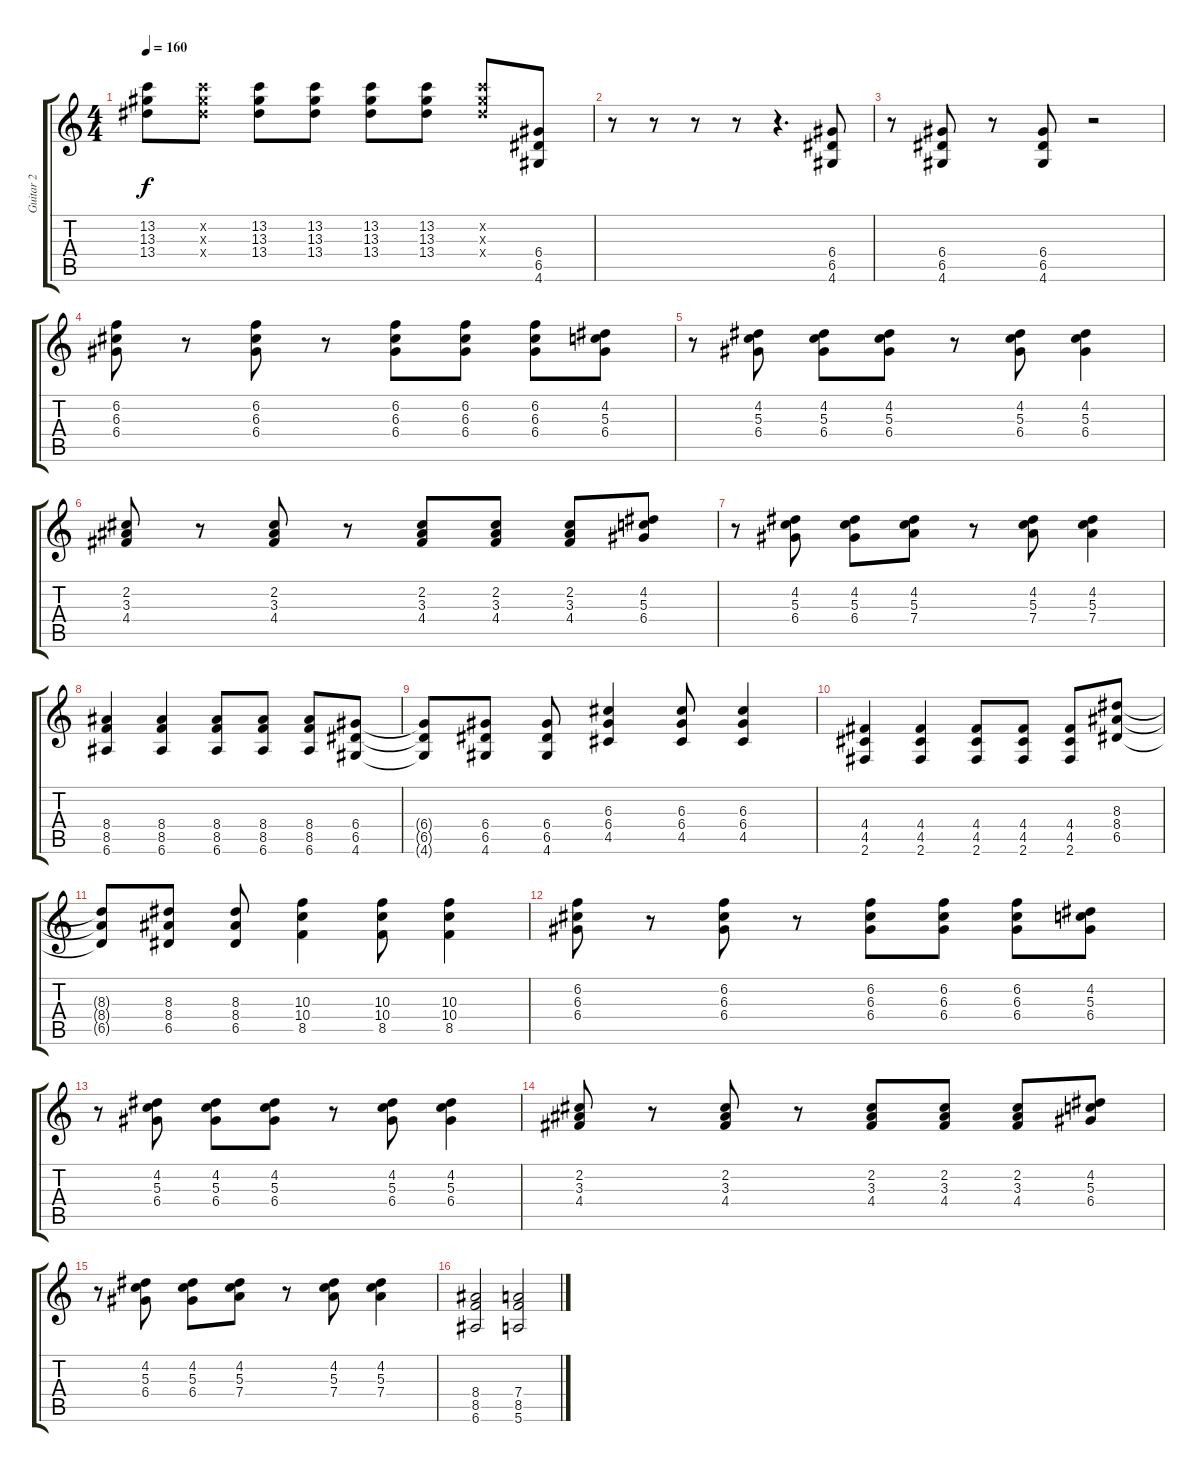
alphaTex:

\track ("Guitar 2" "Guitar 2") {instrument distortionguitar}
\staff {score tabs}
\tuning (E4 B3 G3 D3 A2 E2) {hide}
\ts (4 4)
\tempo 160
\clef g2
\ks c
(13.2 13.3 13.4).8{dy f} (13.2{x} 13.3{x} 13.4{x}).8 (13.2 13.3 13.4).8 (13.2 13.3 13.4).8 (13.2 13.3 13.4).8 (13.2 13.3 13.4).8 (13.2{x} 13.3{x} 13.4{x}).8 (6.4 6.5 4.6).8 |
r.8 r.8 r.8 r.8 r.4{d} (6.4 6.5 4.6).8 |
r.8 (6.4 6.5 4.6).8 r.8 (6.4 6.5 4.6).8 r.2 |
(6.2 6.3 6.4).8 r.8 (6.2 6.3 6.4).8 r.8 (6.2 6.3 6.4).8 (6.2 6.3 6.4).8 (6.2 6.3 6.4).8 (4.2 5.3 6.4).8 |
r.8 (4.2 5.3 6.4).8 (4.2 5.3 6.4).8 (4.2 5.3 6.4).8 r.8 (4.2 5.3 6.4).8 (4.2 5.3 6.4).4 |
(2.2 3.3 4.4).8 r.8 (2.2 3.3 4.4).8 r.8 (2.2 3.3 4.4).8 (2.2 3.3 4.4).8 (2.2 3.3 4.4).8 (4.2 5.3 6.4).8 |
r.8 (4.2 5.3 6.4).8 (4.2 5.3 6.4).8 (4.2 5.3 7.4).8 r.8 (4.2 5.3 7.4).8 (4.2 5.3 7.4).4 |
(8.4 8.5 6.6).4 (8.4 8.5 6.6).4 (8.4 8.5 6.6).8 (8.4 8.5 6.6).8 (8.4 8.5 6.6).8 (6.4 6.5 4.6).8 |
(6.4{t} 6.5{t} 4.6{t}).8 (6.4 6.5 4.6).8 (6.4 6.5 4.6).8 (6.3 6.4 4.5).4 (6.3 6.4 4.5).8 (6.3 6.4 4.5).4 |
(4.4 4.5 2.6).4 (4.4 4.5 2.6).4 (4.4 4.5 2.6).8 (4.4 4.5 2.6).8 (4.4 4.5 2.6).8 (8.3 8.4 6.5).8 |
(8.3{t} 8.4{t} 6.5{t}).8 (8.3 8.4 6.5).8 (8.3 8.4 6.5).8 (10.3 10.4 8.5).4 (10.3 10.4 8.5).8 (10.3 10.4 8.5).4 |
(6.2 6.3 6.4).8 r.8 (6.2 6.3 6.4).8 r.8 (6.2 6.3 6.4).8 (6.2 6.3 6.4).8 (6.2 6.3 6.4).8 (4.2 5.3 6.4).8 |
r.8 (4.2 5.3 6.4).8 (4.2 5.3 6.4).8 (4.2 5.3 6.4).8 r.8 (4.2 5.3 6.4).8 (4.2 5.3 6.4).4 |
(2.2 3.3 4.4).8 r.8 (2.2 3.3 4.4).8 r.8 (2.2 3.3 4.4).8 (2.2 3.3 4.4).8 (2.2 3.3 4.4).8 (4.2 5.3 6.4).8 |
r.8 (4.2 5.3 6.4).8 (4.2 5.3 6.4).8 (4.2 5.3 7.4).8 r.8 (4.2 5.3 7.4).8 (4.2 5.3 7.4).4 |
(8.4 8.5 6.6).2 (7.4 8.5 5.6).2
